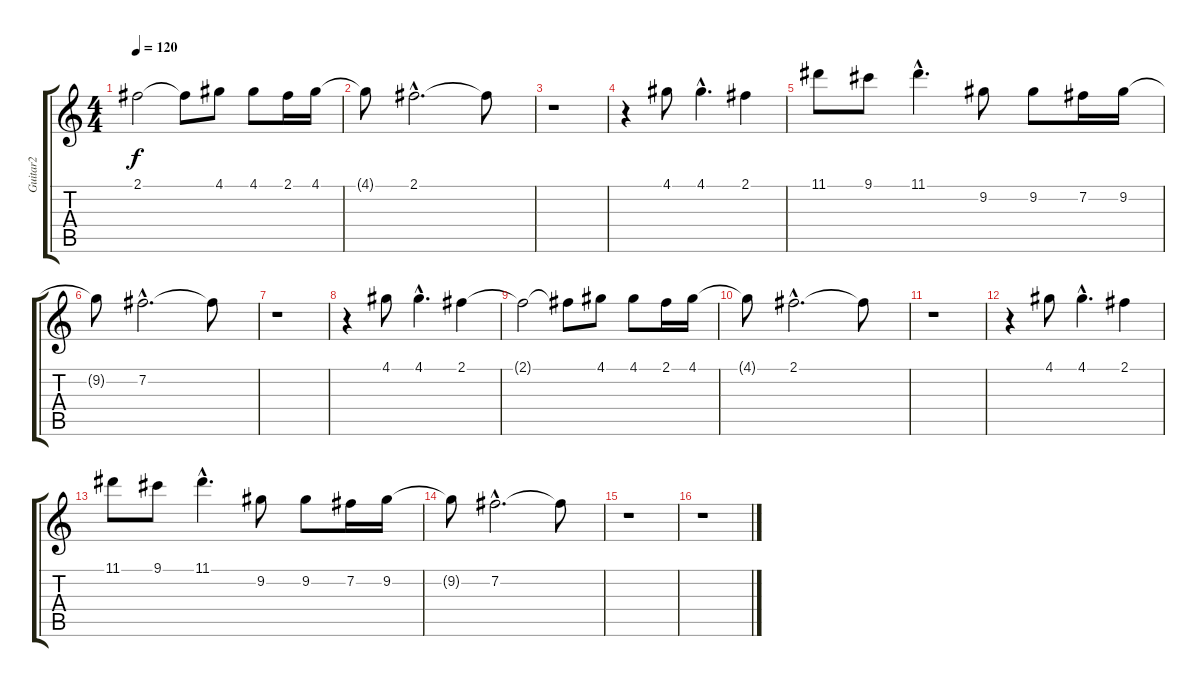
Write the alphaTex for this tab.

\track ("Guitar2" "Guitar2") {instrument distortionguitar}
\staff {score tabs}
\tuning (E4 B3 G3 D3 A2 E2) {hide}
\ts (4 4)
\tempo 120
\clef g2
\ks c
2.1{t}.2{dy f} 2.1{t}.8 4.1.8 4.1.8 2.1.16 4.1.16 |
4.1{t}.8 2.1{hac}.2{d} 2.1{t}.8 |
r.1 |
r.4 4.1.8 4.1{hac}.4{d} 2.1.4 |
11.1.8 9.1.8 11.1{hac}.4{d} 9.2.8 9.2.8 7.2.16 9.2.16 |
9.2{t}.8 7.2{hac}.2{d} 7.2{t}.8 |
r.1 |
r.4 4.1.8 4.1{hac}.4{d} 2.1.4 |
2.1{t}.2 2.1{t}.8 4.1.8 4.1.8 2.1.16 4.1.16 |
4.1{t}.8 2.1{hac}.2{d} 2.1{t}.8 |
r.1 |
r.4 4.1.8 4.1{hac}.4{d} 2.1.4 |
11.1.8 9.1.8 11.1{hac}.4{d} 9.2.8 9.2.8 7.2.16 9.2.16 |
9.2{t}.8 7.2{hac}.2{d} 7.2{t}.8 |
r.1 |
r.1
